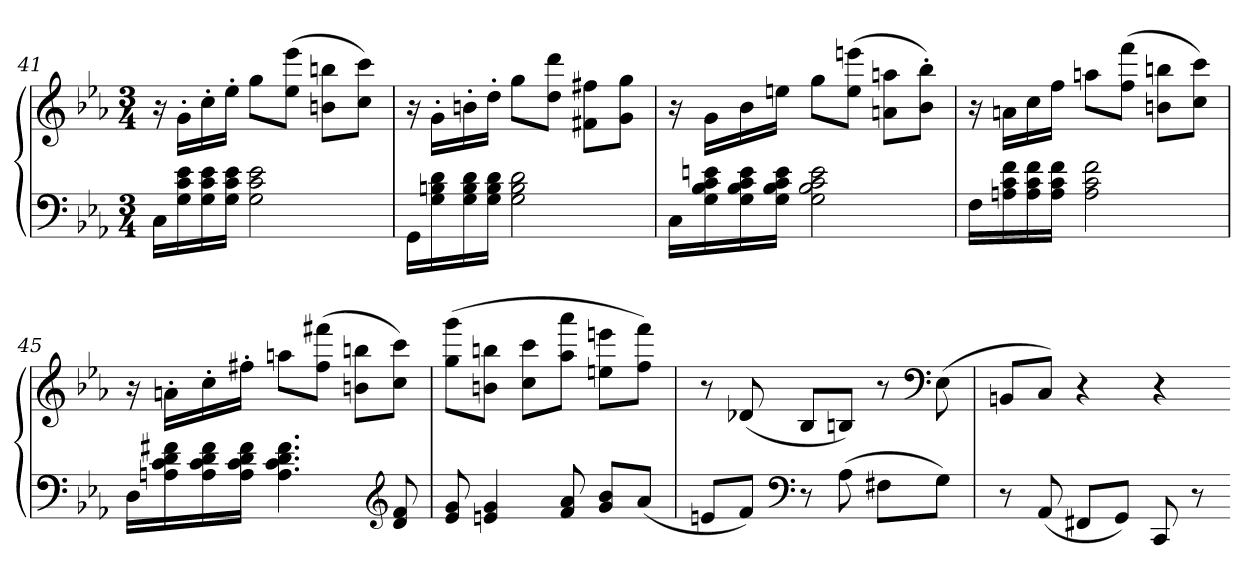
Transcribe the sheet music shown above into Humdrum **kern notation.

**kern	**kern
*part1	*part1
*staff2	*staff1
*clefF4	*clefG2
*k[b-e-a-]	*k[b-e-a-]
*c:	*c:
*M3/4	*M3/4
=41	=41
16CLL	16r
16G 16c 16e-	16g'LL
16G 16c 16e-	16cc'
16G 16c 16e-JJ	16ee-'JJ
2G 2c 2e-	8ggL
.	(8ee- 8eee-J
.	8bn 8bbnL
.	8cc 8cccJ)
=42	=42
16GGLL	16r
16G 16Bn 16d	16g'LL
16G 16B 16d	16bn'
16G 16B 16dJJ	16dd'JJ
2G 2B 2d	8ggL
.	8dd 8dddJ
.	8f#X 8ff#XL
.	8g 8ggJ
=43	=43
16CLL	16r
16G 16B- 16c 16en	16gLL
16G 16B- 16c 16e	16b-
16G 16B- 16c 16eJJ	16eenJJ
2G 2B- 2c 2e	8ggL
.	(8ee 8eeenJ
.	8an 8aanL
.	8b-' 8bb-'J)
=44	=44
16FLL	16r
16An 16c 16f	16anLL
16A 16c 16f	16cc
16A 16c 16fJJ	16ffJJ
2A 2c 2f	8aanL
.	(8ff 8fffJ
.	8bn 8bbnL
.	8cc 8cccJ)
=45	=45
16DLL	16r
16An 16c 16d 16f#X	16an'LL
16A 16c 16d 16f#	16cc'
16A 16c 16d 16f#JJ	16ff#X'JJ
4.A 4.c 4.d 4.f#	8aanL
.	(8ff# 8fff#XJ
.	8bn 8bbnL
*clefG2	*
8d 8f#	8cc 8cccJ)
=46	=46
8e- 8g	(8gg 8gggL
4en 4g	8bn 8bbnJ
.	8cc 8cccL
8f 8a-	8aa- 8aaa-J
8g 8b-L	8een 8eeenL
(8a-J	8ff 8fffJ)
=47	=47
8enL	8r
8fJ)	(8d-X
*clefF4	*
8r	8B-L
(8A-	8BnJ)
8F#XL	8r
*	*clefF4
8GJ)	(8E-
=48	=48
8r	8BBnL
(8AA-	8CJ)
8FF#XL	4r
8GGJ)	.
8CC	4r
8r	.
=-	=-
*-	*-
